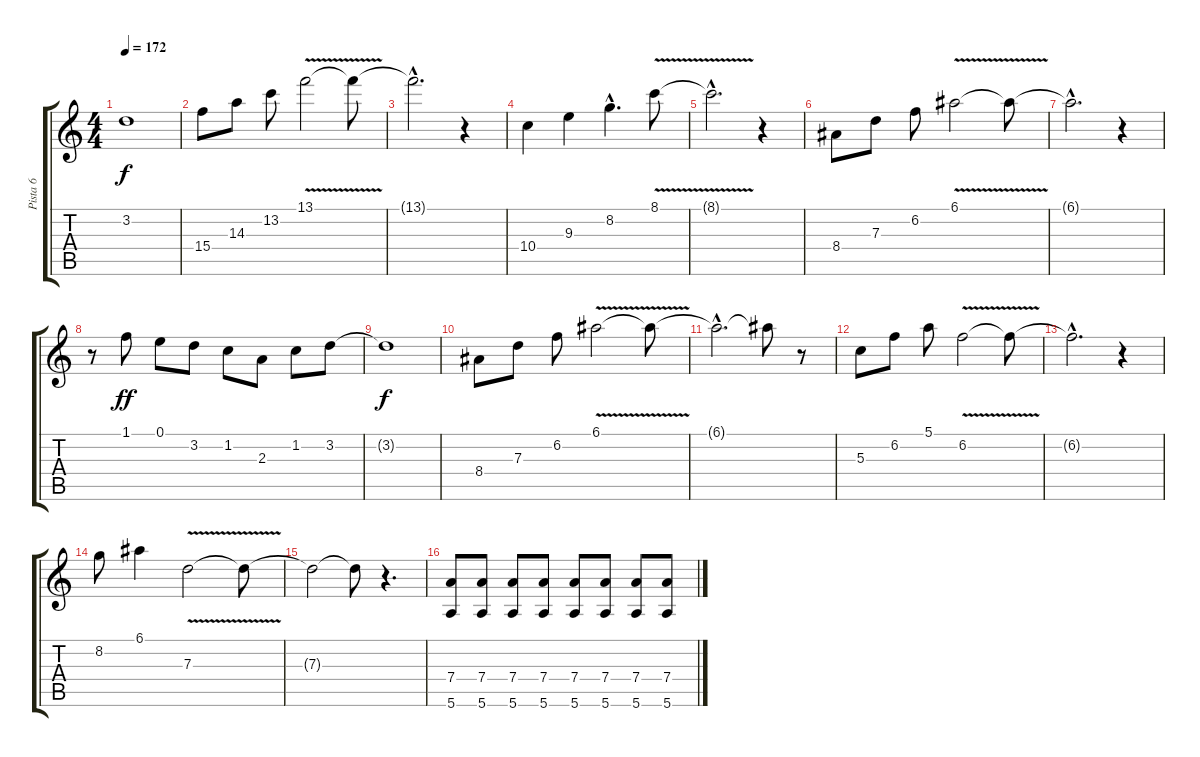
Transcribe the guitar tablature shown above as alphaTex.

\track ("Pista 6" "Pista 6") {instrument acousticguitarsteel}
\staff {score tabs}
\tuning (E4 B3 G3 D3 A2 E2) {hide}
\ts (4 4)
\tempo 172
\clef g2
\ks c
3.2{t}.1{dy f} |
15.4.8 14.3.8 13.2.8 13.1{v}.2 13.1{t}.8 |
13.1{hac t}.2{d} r.4 |
10.4.4 9.3.4 8.2{hac}.4{d} 8.1{v}.8 |
8.1{hac t}.2{d} r.4 |
8.4.8 7.3.8 6.2.8 6.1{v}.2 6.1{t}.8 |
6.1{hac t}.2{d} r.4 |
r.8 1.1.8{dy ff} 0.1.8 3.2.8 1.2.8 2.3.8 1.2.8 3.2.8 |
3.2{t}.1{dy f} |
8.4.8 7.3.8 6.2.8 6.1{v}.2 6.1{t}.8 |
6.1{hac t}.2{d} 6.1{t}.8 r.8 |
5.3.8 6.2.8 5.1.8 6.2{v}.2 6.2{t}.8 |
6.2{hac t}.2{d} r.4 |
8.2.8 6.1.4 7.3{v}.2 7.3{t}.8 |
7.3{t}.2 7.3{t}.8 r.4{d} |
(7.4 5.6).8 (7.4 5.6).8 (7.4 5.6).8 (7.4 5.6).8 (7.4 5.6).8 (7.4 5.6).8 (7.4 5.6).8 (7.4 5.6).8
